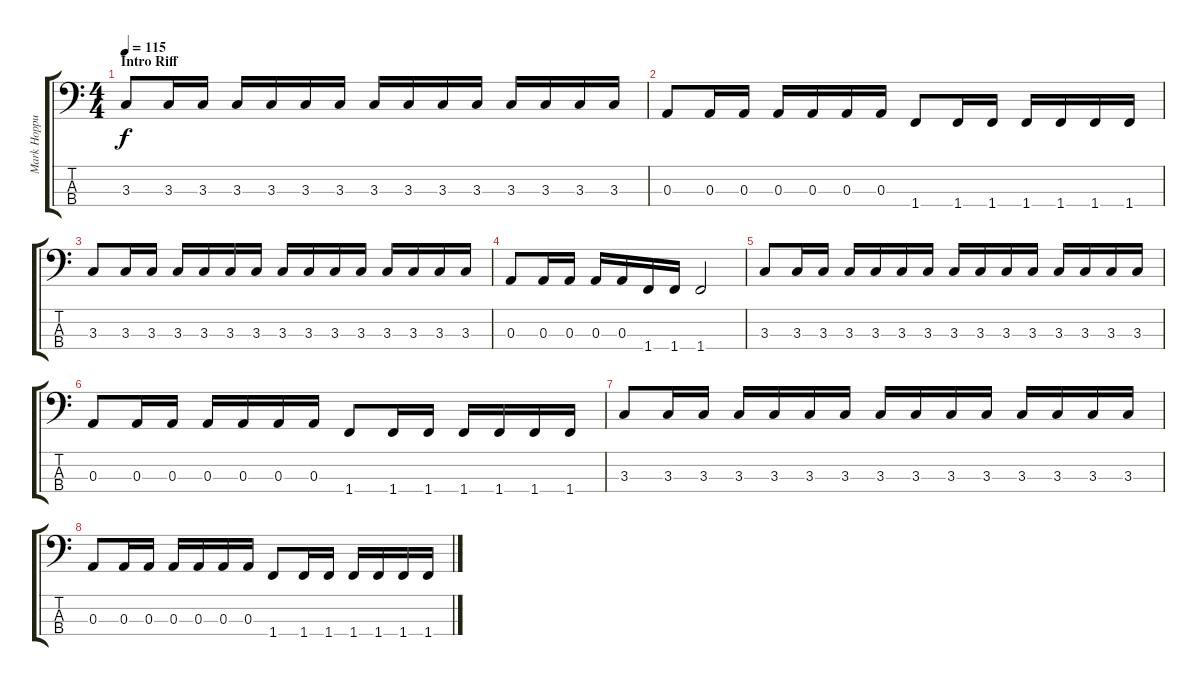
\track ("Mark Hoppus (Bass)" "Mark Hoppu") {instrument electricbasspick}
\staff {score tabs}
\tuning (G2 D2 A1 E1) {hide}
\ts (4 4)
\section ("" "Intro Riff")
\tempo 115
\clef f4
\ks c
3.3.8{dy f} 3.3.16 3.3.16 3.3.16 3.3.16 3.3.16 3.3.16 3.3.16 3.3.16 3.3.16 3.3.16 3.3.16 3.3.16 3.3.16 3.3.16 |
0.3.8 0.3.16 0.3.16 0.3.16 0.3.16 0.3.16 0.3.16 1.4.8 1.4.16 1.4.16 1.4.16 1.4.16 1.4.16 1.4.16 |
3.3.8 3.3.16 3.3.16 3.3.16 3.3.16 3.3.16 3.3.16 3.3.16 3.3.16 3.3.16 3.3.16 3.3.16 3.3.16 3.3.16 3.3.16 |
0.3.8 0.3.16 0.3.16 0.3.16 0.3.16 1.4.16 1.4.16 1.4.2 |
3.3.8 3.3.16 3.3.16 3.3.16 3.3.16 3.3.16 3.3.16 3.3.16 3.3.16 3.3.16 3.3.16 3.3.16 3.3.16 3.3.16 3.3.16 |
0.3.8 0.3.16 0.3.16 0.3.16 0.3.16 0.3.16 0.3.16 1.4.8 1.4.16 1.4.16 1.4.16 1.4.16 1.4.16 1.4.16 |
3.3.8 3.3.16 3.3.16 3.3.16 3.3.16 3.3.16 3.3.16 3.3.16 3.3.16 3.3.16 3.3.16 3.3.16 3.3.16 3.3.16 3.3.16 |
0.3.8 0.3.16 0.3.16 0.3.16 0.3.16 0.3.16 0.3.16 1.4.8 1.4.16 1.4.16 1.4.16 1.4.16 1.4.16 1.4.16
